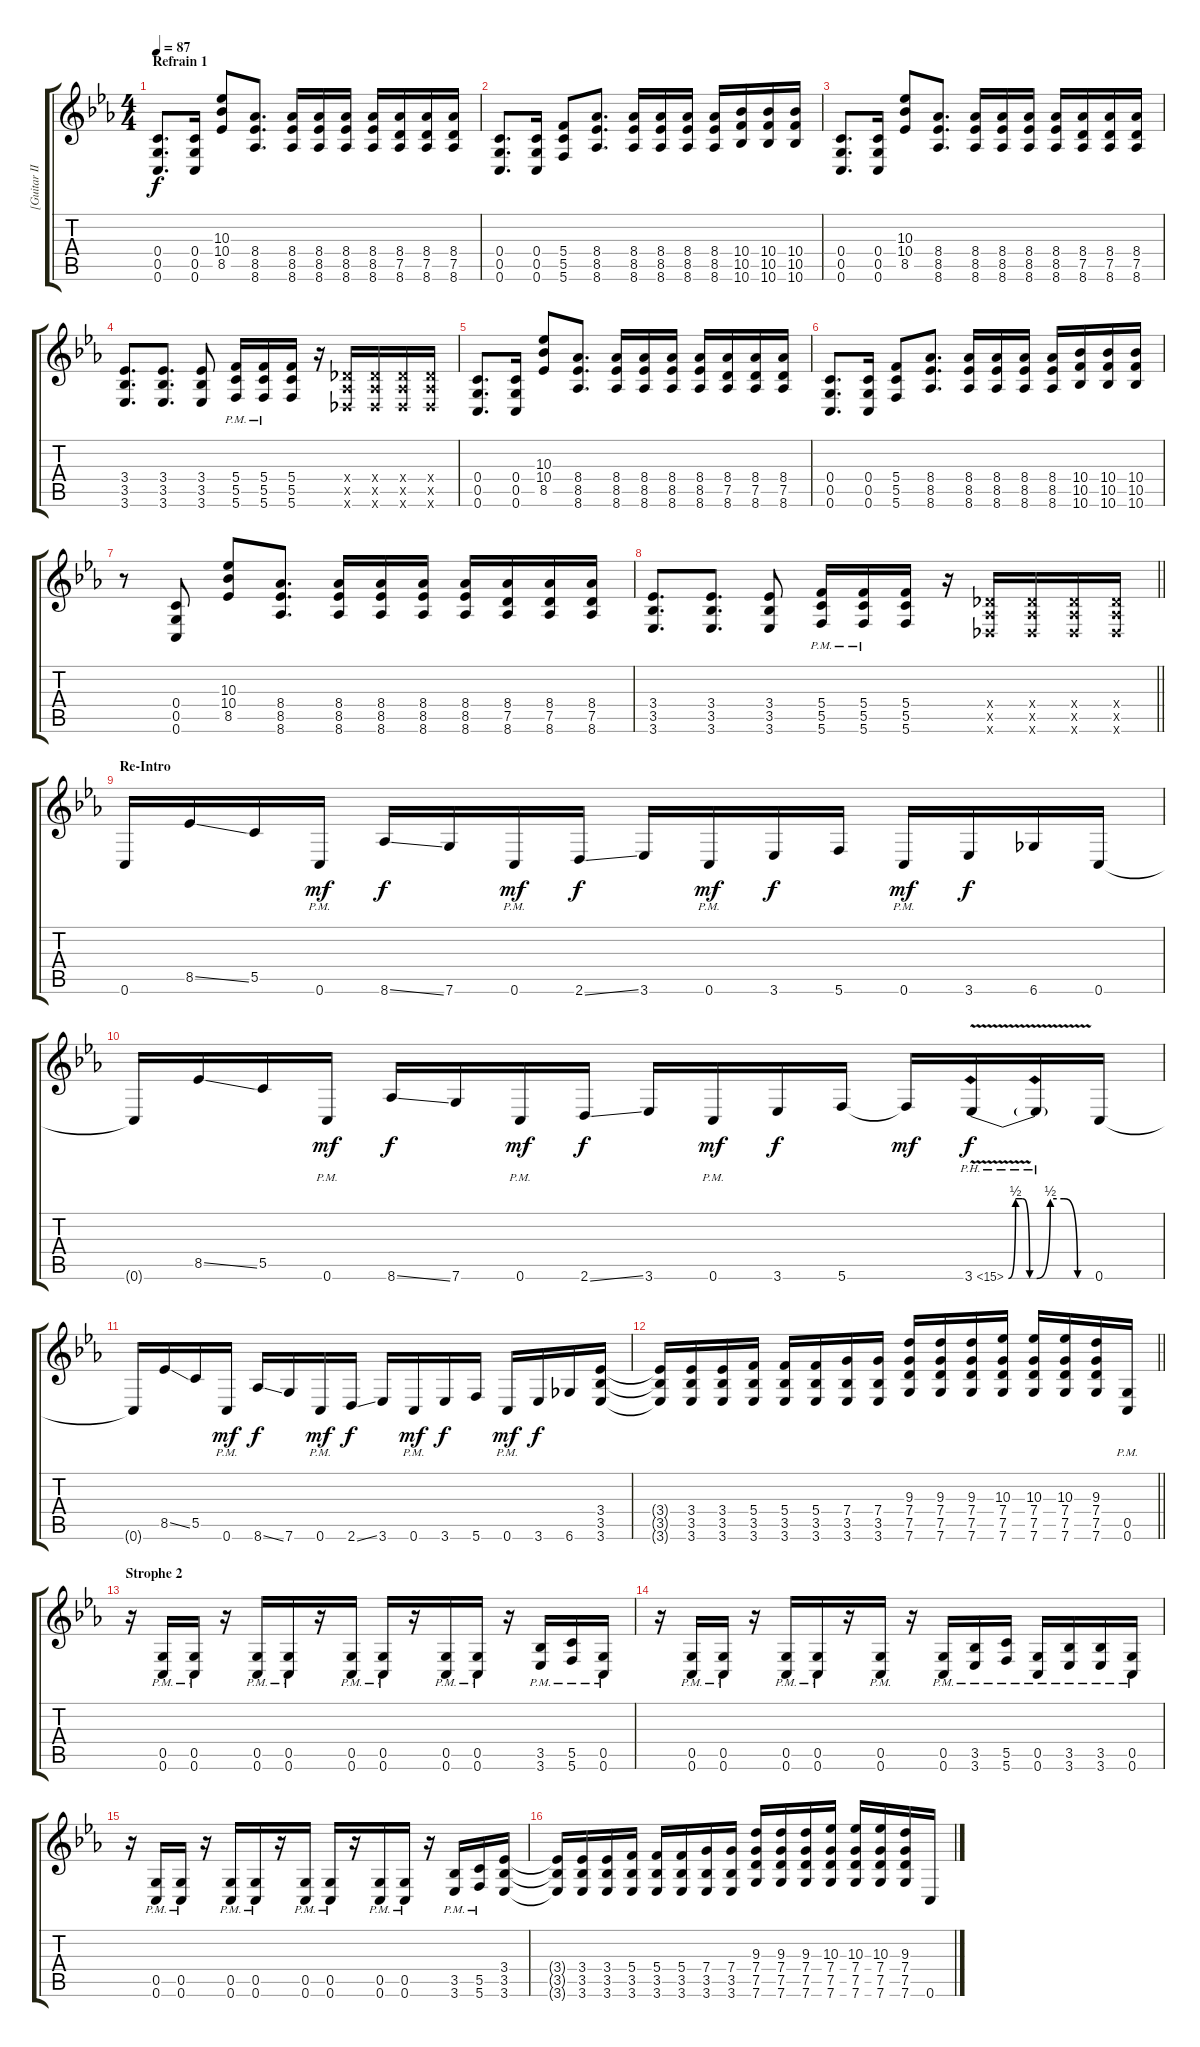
\track ("[Guitar II]" "[Guitar II") {instrument distortionguitar}
\staff {score tabs}
\tuning (D4 A3 F3 C3 G2 C2) {hide}
\ts (4 4)
\section ("" "Refrain 1")
\tempo 87
\clef g2
\ks cminor
(0.4 0.5 0.6).8{d dy f} (0.4 0.5 0.6).16 (10.3 10.4 8.5).8 (8.4 8.5 8.6).8{d} (8.4 8.5 8.6).16 (8.4 8.5 8.6).16 (8.4 8.5 8.6).16 (8.4 8.5 8.6).16 (8.4 7.5 8.6).16 (8.4 7.5 8.6).16 (8.4 7.5 8.6).16 |
(0.4 0.5 0.6).8{d} (0.4 0.5 0.6).16 (5.4 5.5 5.6).8 (8.4 8.5 8.6).8{d} (8.4 8.5 8.6).16 (8.4 8.5 8.6).16 (8.4 8.5 8.6).16 (8.4 8.5 8.6).16 (10.4 10.5 10.6).16 (10.4 10.5 10.6).16 (10.4 10.5 10.6).16 |
(0.4 0.5 0.6).8{d} (0.4 0.5 0.6).16 (10.3 10.4 8.5).8 (8.4 8.5 8.6).8{d} (8.4 8.5 8.6).16 (8.4 8.5 8.6).16 (8.4 8.5 8.6).16 (8.4 8.5 8.6).16 (8.4 7.5 8.6).16 (8.4 7.5 8.6).16 (8.4 7.5 8.6).16 |
(3.4 3.5 3.6).8{d} (3.4 3.5 3.6).8{d} (3.4 3.5 3.6).8 (5.4{pm} 5.5{pm} 5.6{pm}).16 (5.4{pm} 5.5{pm} 5.6{pm}).16 (5.4 5.5 5.6).16 r.16 (1.4{x} 1.5{x} 1.6{x}).16 (1.4{x} 1.5{x} 1.6{x}).16 (1.4{x} 1.5{x} 1.6{x}).16 (1.4{x} 1.5{x} 1.6{x}).16 |
(0.4 0.5 0.6).8{d} (0.4 0.5 0.6).16 (10.3 10.4 8.5).8 (8.4 8.5 8.6).8{d} (8.4 8.5 8.6).16 (8.4 8.5 8.6).16 (8.4 8.5 8.6).16 (8.4 8.5 8.6).16 (8.4 7.5 8.6).16 (8.4 7.5 8.6).16 (8.4 7.5 8.6).16 |
(0.4 0.5 0.6).8{d} (0.4 0.5 0.6).16 (5.4 5.5 5.6).8 (8.4 8.5 8.6).8{d} (8.4 8.5 8.6).16 (8.4 8.5 8.6).16 (8.4 8.5 8.6).16 (8.4 8.5 8.6).16 (10.4 10.5 10.6).16 (10.4 10.5 10.6).16 (10.4 10.5 10.6).16 |
r.8 (0.4 0.5 0.6).8 (10.3 10.4 8.5).8 (8.4 8.5 8.6).8{d} (8.4 8.5 8.6).16 (8.4 8.5 8.6).16 (8.4 8.5 8.6).16 (8.4 8.5 8.6).16 (8.4 7.5 8.6).16 (8.4 7.5 8.6).16 (8.4 7.5 8.6).16 |
\barLineRight lightlight
(3.4 3.5 3.6).8{d} (3.4 3.5 3.6).8{d} (3.4 3.5 3.6).8 (5.4{pm} 5.5{pm} 5.6{pm}).16 (5.4{pm} 5.5{pm} 5.6{pm}).16 (5.4 5.5 5.6).16 r.16 (1.4{x} 1.5{x} 1.6{x}).16 (1.4{x} 1.5{x} 1.6{x}).16 (1.4{x} 1.5{x} 1.6{x}).16 (1.4{x} 1.5{x} 1.6{x}).16 |
\section ("" "Re-Intro")
0.6.16{balance 8} 8.5{ss}.16 5.5.16 0.6{pm}.16{dy mf} 8.6{ss}.16{dy f} 7.6.16 0.6{pm}.16{dy mf} 2.6{ss}.16{dy f} 3.6.16 0.6{pm}.16{dy mf} 3.6.16{dy f} 5.6.16 0.6{pm}.16{dy mf} 3.6.16{dy f} 6.6.16 0.6.16 |
0.6{t}.16 8.5{ss}.16 5.5.16 0.6{pm}.16{dy mf} 8.6{ss}.16{dy f} 7.6.16 0.6{pm}.16{dy mf} 2.6{ss}.16{dy f} 3.6.16 0.6{pm}.16{dy mf} 3.6.16{dy f} 5.6.16 5.6{t}.16{dy mf} 3.6{be (custom 0 0 15 2 30 2 45 0 60 0) ph 12 v}.16{dy f} 3.6{be (custom 0 0 15 2 30 2 45 0 60 0) ph 12 v t}.16 0.6.16 |
0.6{t}.16 8.5{ss}.16 5.5.16 0.6{pm}.16{dy mf} 8.6{ss}.16{dy f} 7.6.16 0.6{pm}.16{dy mf} 2.6{ss}.16{dy f} 3.6.16 0.6{pm}.16{dy mf} 3.6.16{dy f} 5.6.16 0.6{pm}.16{dy mf} 3.6.16{dy f} 6.6.16{balance 1} (3.4 3.5 3.6).16 |
\barLineRight lightlight
(3.4{t} 3.5{t} 3.6{t}).16 (3.4 3.5 3.6).16 (3.4 3.5 3.6).16 (5.4 3.5 3.6).16 (5.4 3.5 3.6).16 (5.4 3.5 3.6).16 (7.4 3.5 3.6).16 (7.4 3.5 3.6).16 (9.3 7.4 7.5 7.6).16 (9.3 7.4 7.5 7.6).16 (9.3 7.4 7.5 7.6).16 (10.3 7.4 7.5 7.6).16 (10.3 7.4 7.5 7.6).16 (10.3 7.4 7.5 7.6).16 (9.3 7.4 7.5 7.6).16 (0.5{pm} 0.6{pm}).16 |
\section ("" "Strophe 2")
r.16 (0.5{pm} 0.6{pm}).16 (0.5{pm} 0.6{pm}).16 r.16 (0.5{pm} 0.6{pm}).16 (0.5{pm} 0.6{pm}).16 r.16 (0.5{pm} 0.6{pm}).16 (0.5{pm} 0.6{pm}).16 r.16 (0.5{pm} 0.6{pm}).16 (0.5{pm} 0.6{pm}).16 r.16 (3.5{pm} 3.6{pm}).16 (5.5{pm} 5.6{pm}).16 (0.5{pm} 0.6{pm}).16 |
r.16 (0.5{pm} 0.6{pm}).16 (0.5{pm} 0.6{pm}).16 r.16 (0.5{pm} 0.6{pm}).16 (0.5{pm} 0.6{pm}).16 r.16 (0.5{pm} 0.6{pm}).16 r.16 (0.5{pm} 0.6{pm}).16 (3.5{pm} 3.6{pm}).16 (5.5{pm} 5.6{pm}).16 (0.5{pm} 0.6{pm}).16 (3.5{pm} 3.6{pm}).16 (3.5{pm} 3.6{pm}).16 (0.5{pm} 0.6{pm}).16 |
r.16 (0.5{pm} 0.6{pm}).16 (0.5{pm} 0.6{pm}).16 r.16 (0.5{pm} 0.6{pm}).16 (0.5{pm} 0.6{pm}).16 r.16 (0.5{pm} 0.6{pm}).16 (0.5{pm} 0.6{pm}).16 r.16 (0.5{pm} 0.6{pm}).16 (0.5{pm} 0.6{pm}).16 r.16 (3.5{pm} 3.6{pm}).16 (5.5 5.6{pm}).16 (3.4 3.5 3.6).16 |
(3.4{t} 3.5{t} 3.6{t}).16 (3.4 3.5 3.6).16 (3.4 3.5 3.6).16 (5.4 3.5 3.6).16 (5.4 3.5 3.6).16 (5.4 3.5 3.6).16 (7.4 3.5 3.6).16 (7.4 3.5 3.6).16 (9.3 7.4 7.5 7.6).16 (9.3 7.4 7.5 7.6).16 (9.3 7.4 7.5 7.6).16 (10.3 7.4 7.5 7.6).16 (10.3 7.4 7.5 7.6).16 (10.3 7.4 7.5 7.6).16 (9.3 7.4 7.5 7.6).16 0.6.16
